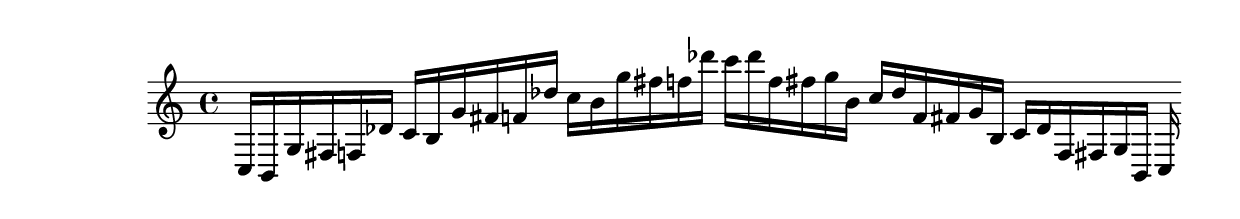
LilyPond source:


\new PianoStaff <<
\cadenzaOn
\new Staff = "right" {
\clef treble
    c16 [ b, g fis f des' ]
    c' [ b g' fis' f' des'' ]
    c'' [ b' g'' fis'' f'' des''' ]
    c''' [ des''' f'' fis'' g'' b' ]
    c'' [ des'' f' fis' g' b ]
    c' [ des' f fis g b, ]
    c
}
>>
